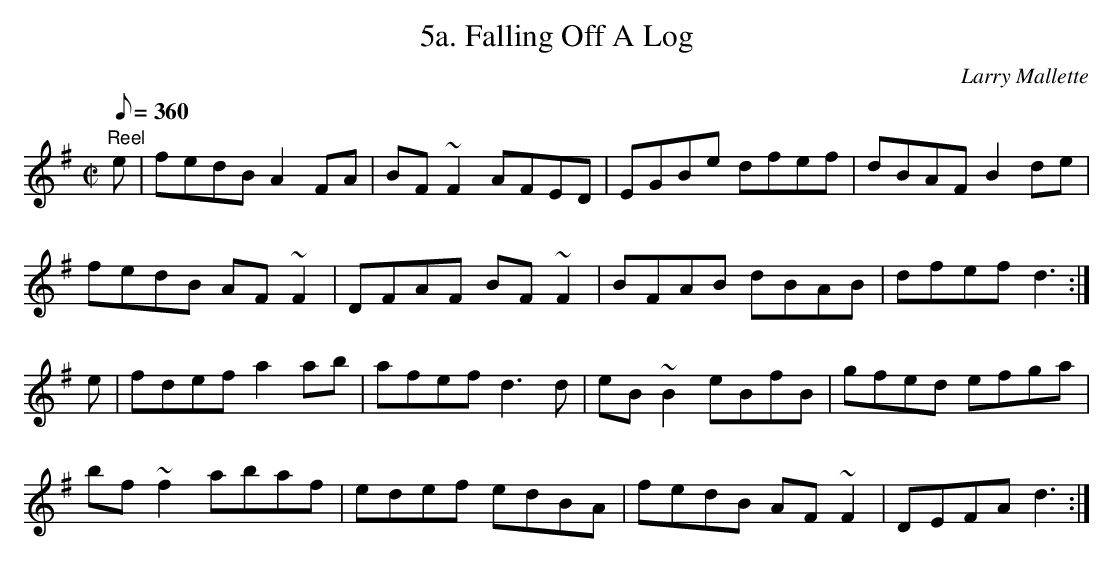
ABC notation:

X:1
T:5a. Falling Off A Log
C:Larry Mallette
M:C|
Q:360
L:1/8
K:G
"Reel"
e|fedB A2FA|BF~F2 AFED|EGBe dfef|dBAF B2de|
fedB AF~F2|DFAF BF~F2|BFAB dBAB|dfef d3:|
e|fdef a2ab|afef d3d|eB~B2 eBfB|gfed efga|
bf~f2 abaf|edef edBA|fedB AF~F2|DEFA d3:|
